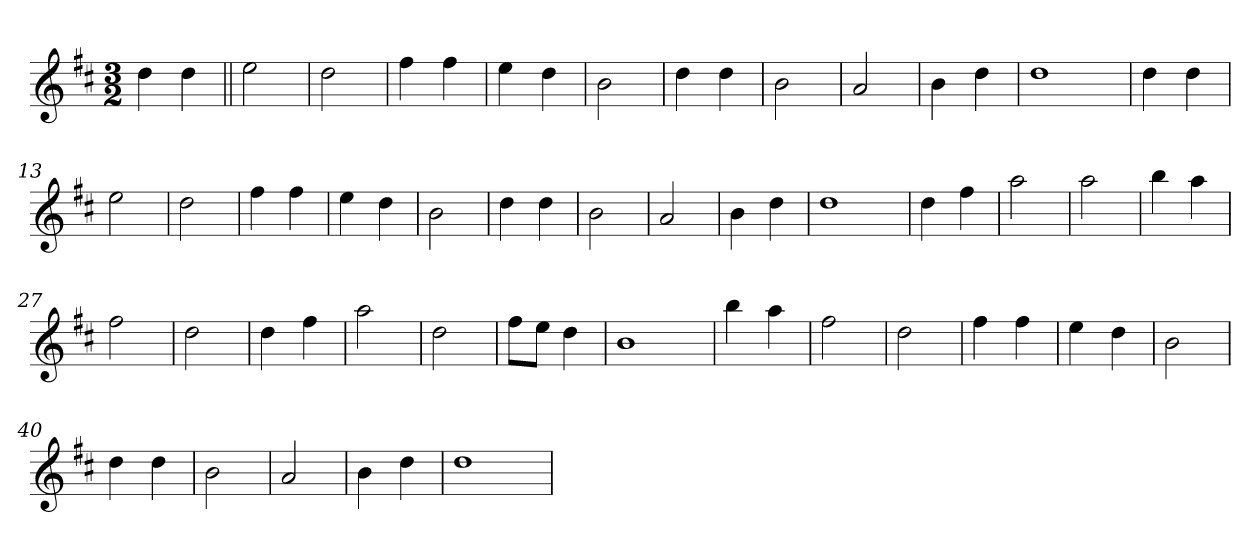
**kern
*part1
*staff1
*clefG2
*k[f#c#]
*D:
*M3/2
=1
4dd\
4dd\
=2||
2ee\
=3
2dd\
=4
4ff#\
4ff#\
=5
4ee\
4dd\
=6
2b\
=7
4dd\
4dd\
=8
2b\
=9
2a/
=10
4b\
4dd\
=11
1dd
=12
4dd\
4dd\
=13
2ee\
=14
2dd\
=15
4ff#\
4ff#\
=16
4ee\
4dd\
=17
2b\
=18
4dd\
4dd\
!!LO:LB:g=z
=19
2b\
=20
2a/
=21
4b\
4dd\
=22
1dd
=23
4dd\
4ff#\
=24
2aa\
=25
2aa\
=26
4bb\
4aa\
=27
2ff#\
=28
2dd\
=29
4dd\
4ff#\
=30
2aa\
=31
2dd\
=32
8ff#\L
8ee\J
4dd\
=33
1b
=34
4bb\
4aa\
=35
2ff#\
=36
2dd\
!!LO:LB:g=z
=37
4ff#\
4ff#\
=38
4ee\
4dd\
=39
2b\
=40
4dd\
4dd\
=41
2b\
=42
2a/
=43
4b\
4dd\
=44
1dd
=
*-
